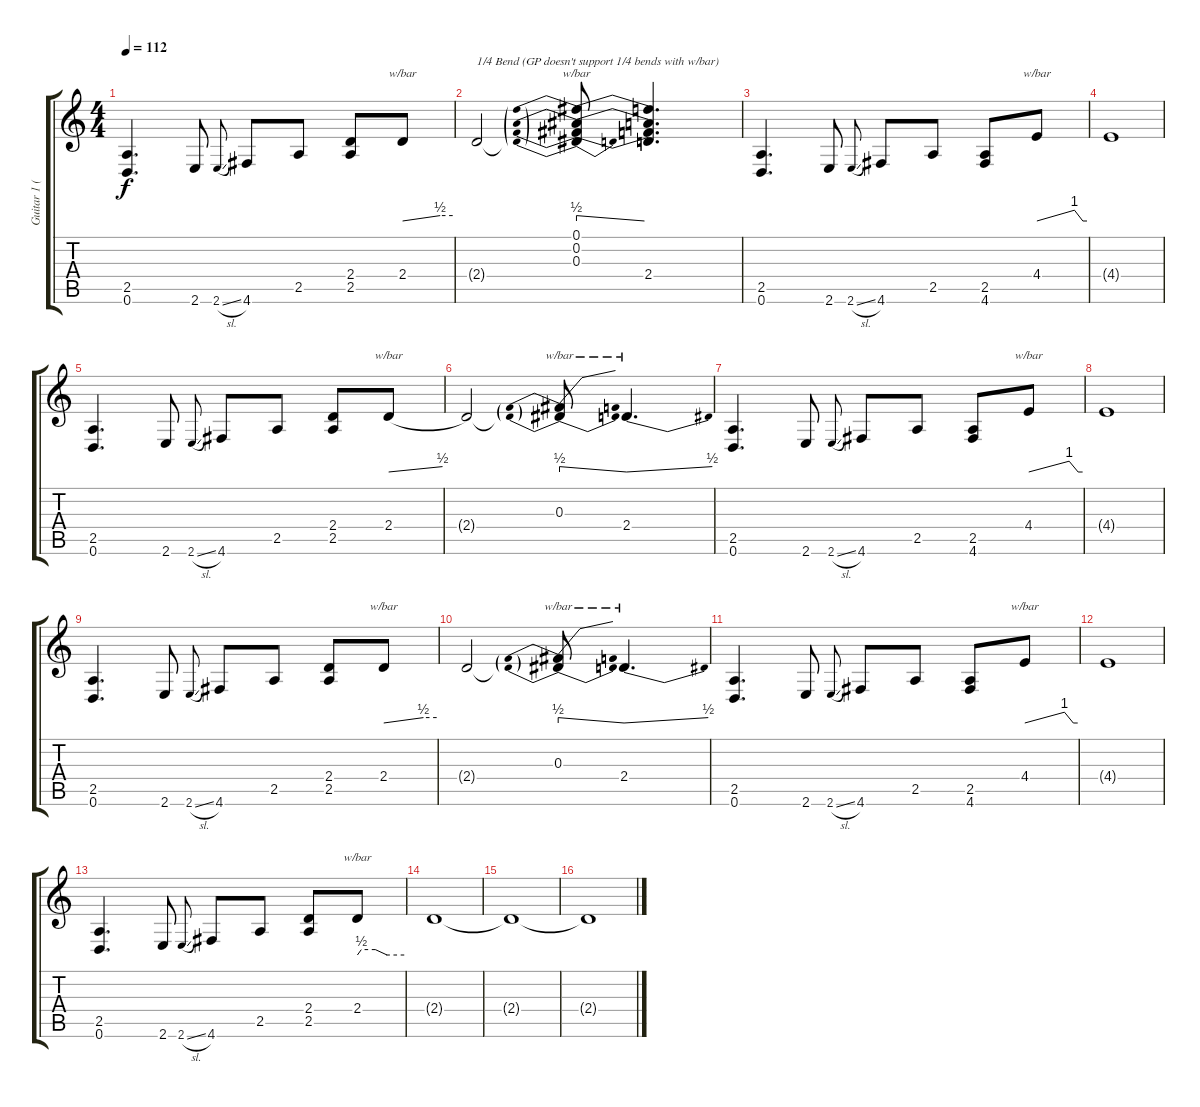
\track ("Guitar 1 (Distortion)" "Guitar 1 (") {instrument distortionguitar}
\staff {score tabs}
\tuning (D4 A3 F3 C3 G2 D2) {hide}
\ts (4 4)
\tempo 112
\clef g2
\ks c
(2.5 0.6).4{d dy f} 2.6.8 2.6{sl}.8{gr onbeat} 4.6.8 2.5.8 (2.4 2.5).8 2.4.8{tbe (custom default 0 0 45 2 60 2)} |
2.4{t}.2{txt "1/4 Bend (GP doesn't support 1/4 bends with w/bar)"} (0.1 0.2 0.3 2.4{t}).8{tbe (predivedive default 0 2 60 0)} (0.1{t} 0.2{t} 0.3{t} 2.4).4{d} |
(2.5 0.6).4{d} 2.6.8 2.6{sl}.8{gr onbeat} 4.6.8 2.5.8 (2.5 4.6).8 4.4.8{tbe (custom default 0 0 45 4 55 0 60 0)} |
4.4{t}.1 |
(2.5 0.6).4{d} 2.6.8 2.6{sl}.8{gr onbeat} 4.6.8 2.5.8 (2.4 2.5).8 2.4.8{tbe (dive default 0 0 60 2)} |
2.4{t}.2 (0.3 2.4{t}).8{tbe (predivedive default 0 2 60 0)} 2.4.4{d tbe (dive default 0 0 60 2)} |
(2.5 0.6).4{d} 2.6.8 2.6{sl}.8{gr onbeat} 4.6.8 2.5.8 (2.5 4.6).8 4.4.8{tbe (custom default 0 0 45 4 55 0 60 0)} |
4.4{t}.1 |
(2.5 0.6).4{d} 2.6.8 2.6{sl}.8{gr onbeat} 4.6.8 2.5.8 (2.4 2.5).8 2.4.8{tbe (custom default 0 0 45 2 60 2)} |
2.4{t}.2 (0.3 2.4{t}).8{tbe (predivedive default 0 2 60 0)} 2.4.4{d tbe (dive default 0 0 60 2)} |
(2.5 0.6).4{d} 2.6.8 2.6{sl}.8{gr onbeat} 4.6.8 2.5.8 (2.5 4.6).8 4.4.8{tbe (custom default 0 0 45 4 55 0 60 0)} |
4.4{t}.1 |
(2.5 0.6).4{d} 2.6.8 2.6{sl}.8{gr onbeat} 4.6.8 2.5.8 (2.4 2.5).8 2.4.8{tbe (custom default 0 0 5 2 23 2 38 0 60 0)} |
2.4{t}.1 |
2.4{t}.1 |
2.4{t}.1{volume 0}
